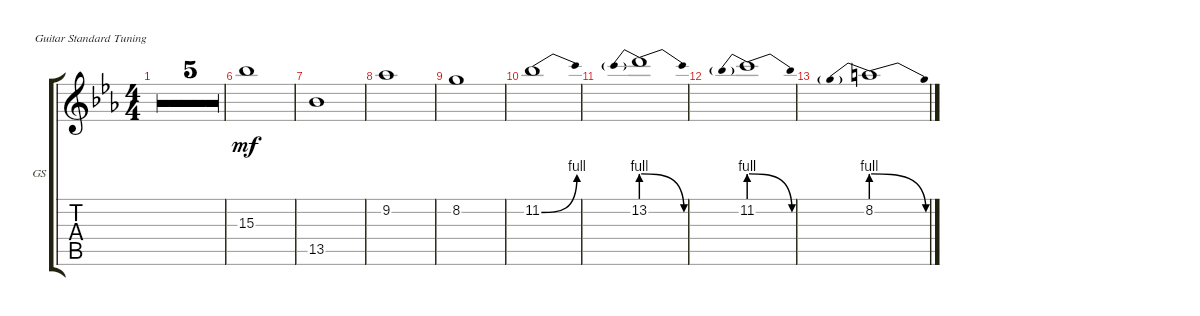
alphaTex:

\defaultSystemsLayout 4
\bracketExtendMode groupsimilarinstruments
\firstSystemTrackNameOrientation horizontal
\otherSystemsTrackNameOrientation horizontal
\track ("Guitar solo" "GS") {multiBarRest instrument overdrivenguitar}
\staff {score tabs}
\tuning (E4 B3 G3 D3 A2 E2)
\ts (4 4)
\tempo 65
\clef g2
\ks cminor
|
|
|
|
|
15.3.1{dy mf} |
13.5.1 |
9.2.1 |
8.2.1 |
11.2{be (bend 0 0 15 4)}.1 |
13.2{be (prebendrelease 0 4 15 0)}.1 |
11.2{be (prebendrelease 0 4 15 0)}.1 |
8.2{be (prebendrelease 0 4 15 0)}.1
